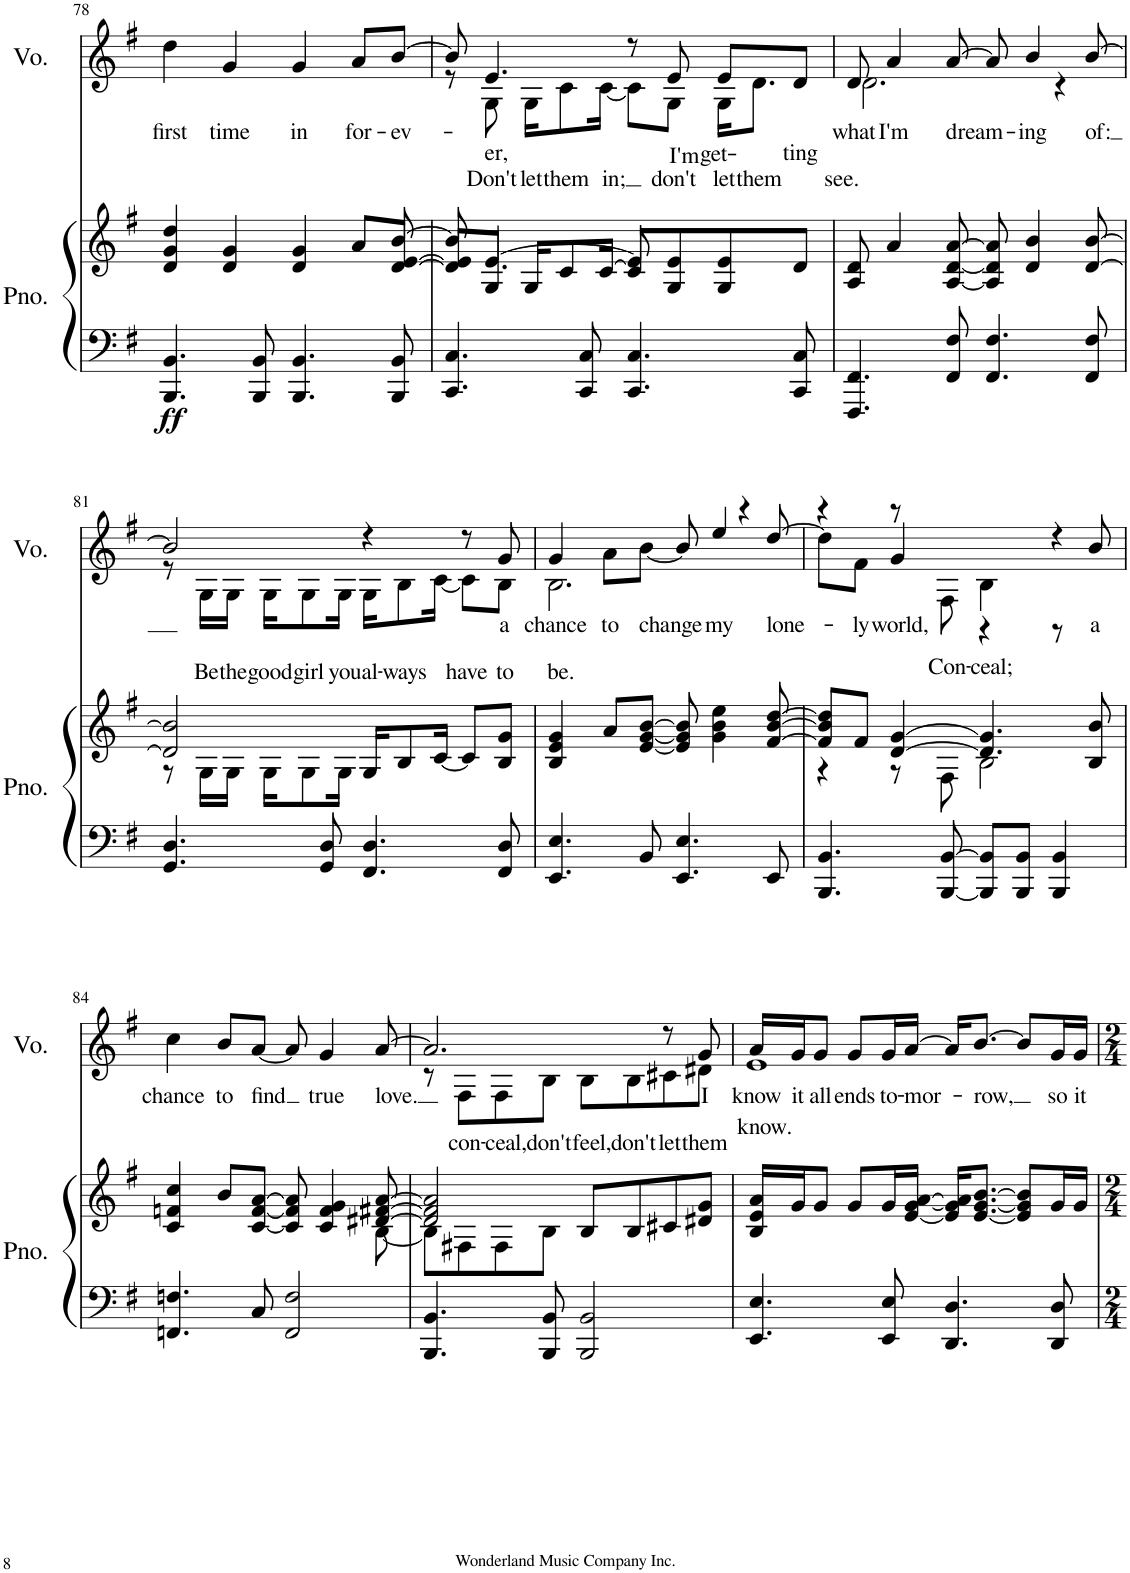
**kern	**kern	**dynam	**kern	**text
*part2	*part2	*part2	*part1	*part1
*staff3	*staff2	*staff2/3	*staff1	*staff1
*I"Piano	*	*	*I"Voice	*
*I'Pno.	*	*	*I'Vo.	*
!!LO:PB:g=z
*clefF4	*clefG2	*	*clefG2	*
*k[f#]	*k[f#]	*	*k[f#]	*
*M4/4	*M4/4	*	*M4/4	*
=78	=78	=78	=78	=78
*	*^	*	*	*
!	!	!	!LO:DY:b=2	!	!LO:LY:b
4.BBB/ 4.BB/	4d/ 4g/ 4dd/	2..ryy	ff	4dd\	first
!	!	!	!	!	!LO:LY:b
.	4d/ 4g/	.	.	4g/	time
8BBB/ 8BB/	.	.	.	.	.
!	!	!	!	!	!LO:LY:b
4.BBB/ 4.BB/	4d/ 4g/	.	.	4g/	in
!	!	!	!	!	!LO:LY:b
.	8a/L	.	.	8a/L	for-
!	!	!	!	!	!LO:LY:b
8BBB/ 8BB/	[8d/ [8e/J	[8b/	.	[8b/J	-ev-
=79	=79	=79	=79	=79	=79
*	*	*	*	*^	*
4.CC/ 4.C/	8d/] 8e/]L	8b/]	.	8b/]	8r	.
!	!	!	!	!	!	!LO:LY:b
!	!	!	!	!	!	!LO:LY:b
.	8G/J	[4.e/	.	4.e/	8G\	Don't
!	!	!	!	!	!	!LO:LY:b
.	16G/KL	.	.	.	16G\KL	let
!	!	!	!	!	!	!LO:LY:b
.	8c/	.	.	.	8c\	them
8CC/ 8C/	.	.	.	.	.	.
!	!	!	!	!	!	!LO:LY:b
.	[16c/Jk	.	.	.	[16c\Jk	in;
4.CC/ 4.C/	8c/L]	8e/]	.	8r	8c\L]	.
!	!	!	!	!	!	!LO:LY:b
!	!	!	!	!	!	!LO:LY:b
.	8G/ 8e/	4.ryy	.	8e/	8G\J	don't
!	!	!	!	!	!	!LO:LY:b
!	!	!	!	!	!	!LO:LY:b
.	8G/ 8e/	.	.	8e/L	16G\KL	let
!	!	!	!	!	!	!LO:LY:b
.	.	.	.	.	8.d\J	them
!	!	!	!	!	!	!LO:LY:b
8CC/ 8C/	8d/J	.	.	8d/J	.	-ting
*	*v	*v	*	*	*	*
=80	=80	=80	=80	=80	=80
!	!	!	!	!	!LO:LY:b
!	!	!	!	!	!LO:LY:b
4.FFF#/ 4.FF#/	8A/ 8d/	.	8d/	2.d\	see.
!	!	!	!	!	!LO:LY:b
.	4a/	.	4a/	.	I'm
!	!	!	!	!	!LO:LY:b
8FF#/ 8F#/	[8A/ [8d/ [8a/	.	[8a/	.	dream-
4.FF#/ 4.F#/	8A/] 8d/] 8a/]	.	8a/]	.	.
!	!	!	!	!	!LO:LY:b
.	4d/ 4b/	.	4b/	.	-ing
.	.	.	.	4r	.
!	!	!	!	!	!LO:LY:b
8FF#/ 8F#/	[8d/ [8b/	.	[8b/	.	of:
!!LO:LB:g=z	!!
=81	=81	=81	=81	=81	=81
*	*^	*	*	*	*
4.GG/ 4.D/	2d/] 2b/]	8r	.	2b/]	8r	.
!	!	!	!	!	!	!LO:LY:b
.	.	16G\LL	.	.	16G\LL	Be
!	!	!	!	!	!	!LO:LY:b
.	.	16G\JJ	.	.	16G\JJ	the
!	!	!	!	!	!	!LO:LY:b
.	.	16G\KL	.	.	16G\KL	good
!	!	!	!	!	!	!LO:LY:b
.	.	8G\	.	.	8G\	girl
8GG/ 8D/	.	.	.	.	.	.
!	!	!	!	!	!	!LO:LY:b
.	.	16G\Jk	.	.	16G\Jk	you
!	!	!	!	!	!	!LO:LY:b
4.FF#/ 4.D/	16G/KL	2ryy	.	4r	16G\KL	al-
!	!	!	!	!	!	!LO:LY:b
.	8B/	.	.	.	8B\	-ways
!	!	!	!	!	!	!LO:LY:b
.	[16c/Jk	.	.	.	[16c\Jk	have
.	8c/L]	.	.	8r	8c\L]	.
!	!	!	!	!	!	!LO:LY:b
!	!	!	!	!	!	!LO:LY:b
8FF#/ 8D/	8B/ 8g/J	.	.	8g/	8B\J	to
*	*v	*v	*	*	*	*
=82	=82	=82	=82	=82	=82
!	!	!	!	!	!LO:LY:b
!	!	!	!	!	!LO:LY:b
4.EE/ 4.E/	4B/ 4e/ 4g/	.	2.B\	4g/	chance
!	!	!	!	!	!LO:LY:b
.	8a/L	.	.	8a\L	to
!	!	!	!	!	!LO:LY:b
8BB/	[8e/ [8g/ [8b/J	.	.	[8b\J	change
4.EE/ 4.E/	8e/] 8g/] 8b/]	.	.	8b/]	.
!	!	!	!	!	!LO:LY:b
.	4g\ 4b\ 4ee\	.	.	4ee/	my
.	.	.	4r	.	.
!	!	!	!	!	!LO:LY:b
8EE/	[8f#/ [8b/ [8dd/	.	.	[8dd/	lone-
=83	=83	=83	=83	=83	=83
*	*^	*	*	*	*
4.BBB/ 4.BB/	8f#/] 8b/] 8dd/]L	4r	.	4r	8dd\L]	.
!	!	!	!	!	!	!LO:LY:b
.	8f#/J	.	.	.	8f#\J	-ly
!	!	!	!	!	!	!LO:LY:b
.	[4d/ [4g/	8r	.	8r	4g/	world,
!	!	!	!	!	!	!LO:LY:b
[8BBB/ [8BB/	.	8F#\	.	8F#\	.	Con-
!	!	!	!	!	!	!LO:LY:b
8BBB/] 8BB/]L	4.d/] 4.g/]	2B\	.	4B\	4r	ceal;
8BBB/ 8BB/J	.	.	.	.	.	.
4BBB/ 4BB/	.	.	.	4r	8r	.
!	!	!	!	!	!	!LO:LY:b
.	8B/ 8b/	.	.	.	8b/	a
!!LO:LB:g=z
=84	=84	=84	=84	=84	=84	=84
!	!	!	!	!	!	!LO:LY:b
*	*	*	*	*v	*v	*
4.FFn/ 4.Fn/	4c/ 4fn/ 4cc/	2..ryy	.	4cc\	chance
!	!	!	!	!	!LO:LY:b
.	8b/L	.	.	8b/L	to
!	!	!	!	!	!LO:LY:b
8C/	[8c/ [8f/ [8a/J	.	.	[8a/J	find
2FF/ 2F/	8c/] 8f/] 8a/]	.	.	8a/]	.
!	!	!	!	!	!LO:LY:b
.	4c/ 4f/ 4g/	.	.	4g/	true
!	!	!	!	!	!LO:LY:b
.	[8d#X/ [8f#X/ [8a/	[8B\	.	[8a/	love.
=85	=85	=85	=85	=85	=85
*	*	*	*	*^	*
4.BBB/ 4.BB/	2d#/] 2f#/] 2a/]	8B\L]	.	2.a/]	8r	.
!	!	!	!	!	!	!LO:LY:b
.	.	8F#X\	.	.	8F#\L	con-
!	!	!	!	!	!	!LO:LY:b
.	.	8F#\	.	.	8F#\	-ceal,
!	!	!	!	!	!	!LO:LY:b
8BBB/ 8BB/	.	8B\J	.	.	8B\J	don't
!	!	!	!	!	!	!LO:LY:b
2BBB/ 2BB/	8B/L	2ryy	.	.	8B\L	feel,
!	!	!	!	!	!	!LO:LY:b
.	8B/	.	.	.	8B\	don't
!	!	!	!	!	!	!LO:LY:b
.	8c#X/	.	.	8r	8c#X\	let
!	!	!	!	!	!	!LO:LY:b
!	!	!	!	!	!	!LO:LY:b
.	8d#X/ 8g/J	.	.	8g/	8d#X\J	them
*	*v	*v	*	*	*	*
=86	=86	=86	=86	=86	=86
!	!	!	!	!	!LO:LY:b
!	!	!	!	!	!LO:LY:b
4.EE/ 4.E/	16B/ 16e/ 16a/LL	.	16a/LL	1e	know.
!	!	!	!	!	!LO:LY:b
.	16g/J	.	16g/J	.	it
!	!	!	!	!	!LO:LY:b
.	8g/J	.	8g/J	.	all
!	!	!	!	!	!LO:LY:b
.	8g/L	.	8g/L	.	ends
!	!	!	!	!	!LO:LY:b
8EE/ 8E/	16g/L	.	16g/L	.	to-
!	!	!	!	!	!LO:LY:b
.	[16e/ [16g/ [16a/JJ	.	[16a/JJ	.	-mor-
4.DD/ 4.D/	16e/] 16g/] 16a/]KL	.	16a/KL]	.	.
!	!	!	!	!	!LO:LY:b
.	[8.e/ [8.g/ [8.b/J	.	[8.b/J	.	-row,
.	8e/] 8g/] 8b/]L	.	8b/L]	.	.
!	!	!	!	!	!LO:LY:b
8DD/ 8D/	16g/L	.	16g/L	.	so
!	!	!	!	!	!LO:LY:b
.	16g/JJ	.	16g/JJ	.	it
*	*	*	*v	*v	*
=	=	=	=	=
*-	*-	*-	*-	*-
